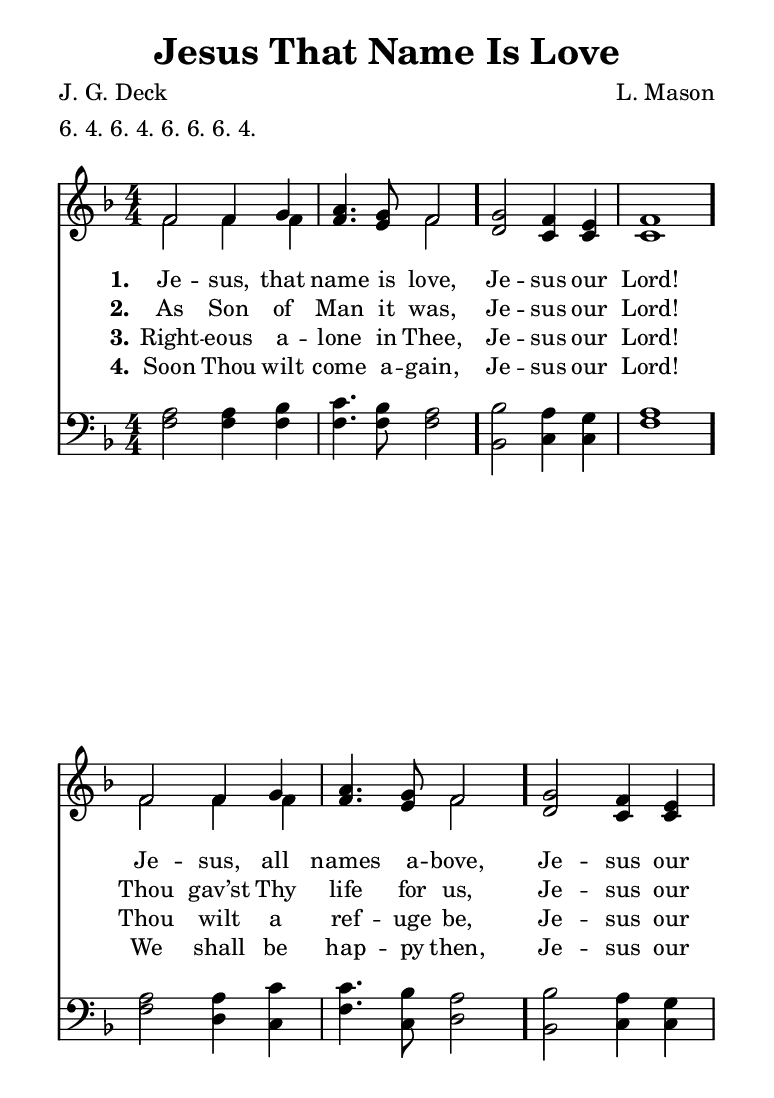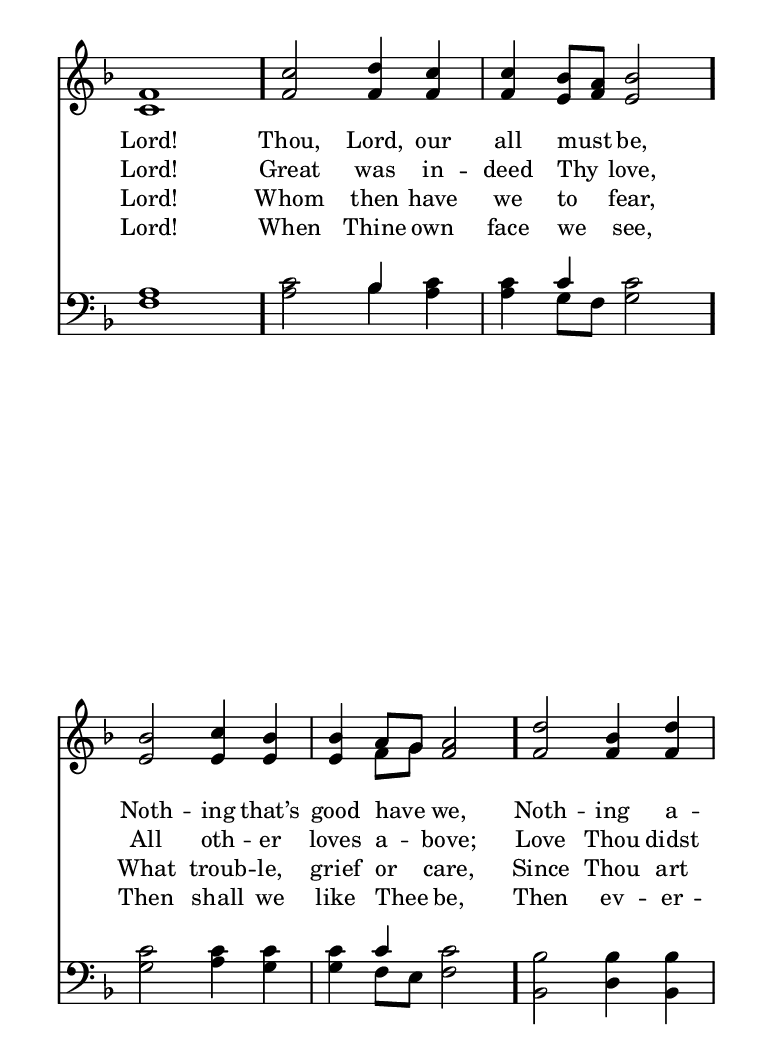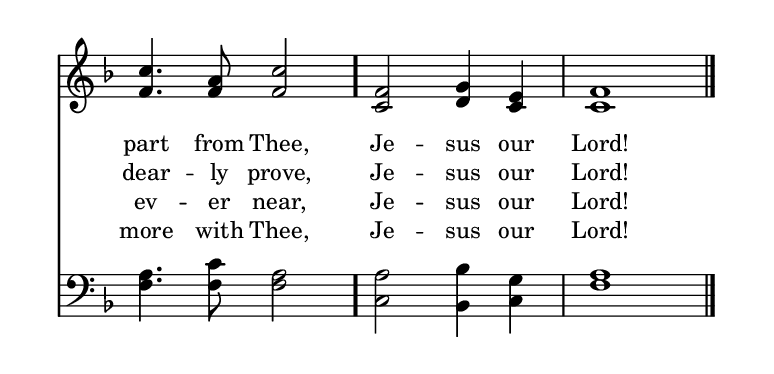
\include "common/global.ily"
\paper {
  \include "common/paper.ily"
  ragged-last-bottom = ##t
  system-system-spacing.padding = 8
}

\header{
  hymnnumber = "231"
  title = "Jesus That Name Is Love"
  tunename = "Oak"
  meter = "6. 4. 6. 4. 6. 6. 6. 4."
  poet = "J. G. Deck"
  composer = "L. Mason"
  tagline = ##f
}

global = {
  \include "common/overrides.ily"
  \override Staff.TimeSignature.style = #'numbered
  \time 4/4
  \override Score.MetronomeMark.transparent = ##t % hide all fermata changes too
  \tempo 4=120
  \key f \major
  \autoBeamOff
}

patternA = { c2 c4 c | c4. c8 c2 }
patternB = { c2 c4 c | c1 }
patternC = { c2 c4 c | c c8[ c] c2 }
patternD = { c2 c4 c | c c4 c2 }

notesSoprano = {
\global
\relative c' {

  f2 f4 g | a4. g8 f2
  g2 f4 e | f1
  f2 f4 g | a4. g8 f2
  g2 f4 e | f1

  c'2 d4 c | c bes8[ a] bes2
  \changePitch \patternC { bes c bes | bes a g a }
  \changePitch \patternA { d bes d | c a c }
  \changePitch \patternB { f, g e | f }

  \bar "|."

}
}

notesAlto = {
\global
\relative e' {

  \changePitch \patternA { f f f | f e f }
  \changePitch \patternB { d c c | c }
  \changePitch \patternA { f f f | f e f }
  \changePitch \patternB { d c c | c }

  \changePitch \patternC { f f f | f e f e }
  \changePitch \patternC { e e e | e f g f }
  \changePitch \patternA { f f f | f f f }
  \changePitch \patternB { c d c | c }

}
}

notesTenor = {
\global
\relative a {

  \changePitch \patternA { a a bes | c bes a }
  \changePitch \patternB { bes a g | a }
  \changePitch \patternA { a a c | c bes a }
  \changePitch \patternB { bes a g | a }

  \changePitch \patternD { c bes c | c c c }
  \changePitch \patternD { c c c | c c c }
  \changePitch \patternA { bes bes bes | a c a }
  \changePitch \patternB { a bes g | a }

}
}

notesBass = {
\global
\relative f {

  \changePitch \patternA { f f f | f f f }
  \changePitch \patternB { bes, c c | f }
  \changePitch \patternA { f d c | f c d }
  \changePitch \patternB { bes c c | f }

  \changePitch \patternC { a bes a | a g f g }
  \changePitch \patternC { g a g | g f e f }
  \changePitch \patternA { bes, d bes | f' f f }
  \changePitch \patternB { c bes c | f }

}
}

wordsA = \lyricmode {
\set stanza = "1."

Je -- sus, that name is love, \bar "."
Je -- sus our Lord! \bar "."
Je -- sus, all names a -- bove, \bar "."
Je -- sus our Lord! \bar "."
Thou, Lord, our all must be, \bar "."
Noth -- ing that’s good have we, \bar "."
Noth -- ing a -- part from Thee, \bar "."
Je -- sus our Lord! \bar "."

}

wordsB = \lyricmode {
\set stanza = "2."

As Son of Man it was,
Je -- sus our Lord!
Thou gav’st Thy life for us,
Je -- sus our Lord!
Great was in -- deed Thy love,
All oth -- er loves a -- bove;
Love Thou didst dear -- ly prove,
Je -- sus our Lord!

}

wordsC = \lyricmode {
\set stanza = "3."

Right -- eous a -- lone in Thee,
Je -- sus our Lord!
Thou wilt a ref -- uge be,
Je -- sus our Lord!
Whom then have we to fear,
What troub -- le, grief or care,
Since Thou art ev -- er near,
Je -- sus our Lord!

}

wordsD = \lyricmode {
\set stanza = "4."

Soon Thou wilt come a -- gain,
Je -- sus our Lord!
We shall be hap -- py then,
Je -- sus our Lord!
When Thine own face we see,
Then shall we like Thee be,
Then ev -- er -- more with Thee,
Je -- sus our Lord!

}

\score {
  \context ChoirStaff <<
    \context Staff = upper <<
      \set Staff.autoBeaming = ##f
      \set ChoirStaff.systemStartDelimiter = #'SystemStartBar
      \set ChoirStaff.printPartCombineTexts = ##f
      \partcombine #'(2 . 9) \notesSoprano \notesAlto
      \context NullVoice = sopranos { \voiceOne << \notesSoprano >> }
      \context NullVoice = altos { \voiceTwo << \notesAlto >> }
      \context Lyrics = one   \lyricsto sopranos \wordsA
      \context Lyrics = two   \lyricsto sopranos \wordsB
      \context Lyrics = three \lyricsto sopranos \wordsC
      \context Lyrics = four  \lyricsto sopranos \wordsD
    >>
    \context Staff = men <<
      \set Staff.autoBeaming = ##f
      \clef bass
      \set ChoirStaff.printPartCombineTexts = ##f
      \partcombine #'(2 . 9) \notesTenor \notesBass
      \context NullVoice = tenors { \voiceOne << \notesTenor >> }
      \context NullVoice = basses { \voiceTwo << \notesBass >> }
    >>
  >>
  \layout {
    \include "common/layout.ily"
  }
  \midi{
    \include "common/midi.ily"
  }
}

\version "2.19.49"  % necessary for upgrading to future LilyPond versions.

% vi:set et ts=2 sw=2 ai nocindent syntax=lilypond:
